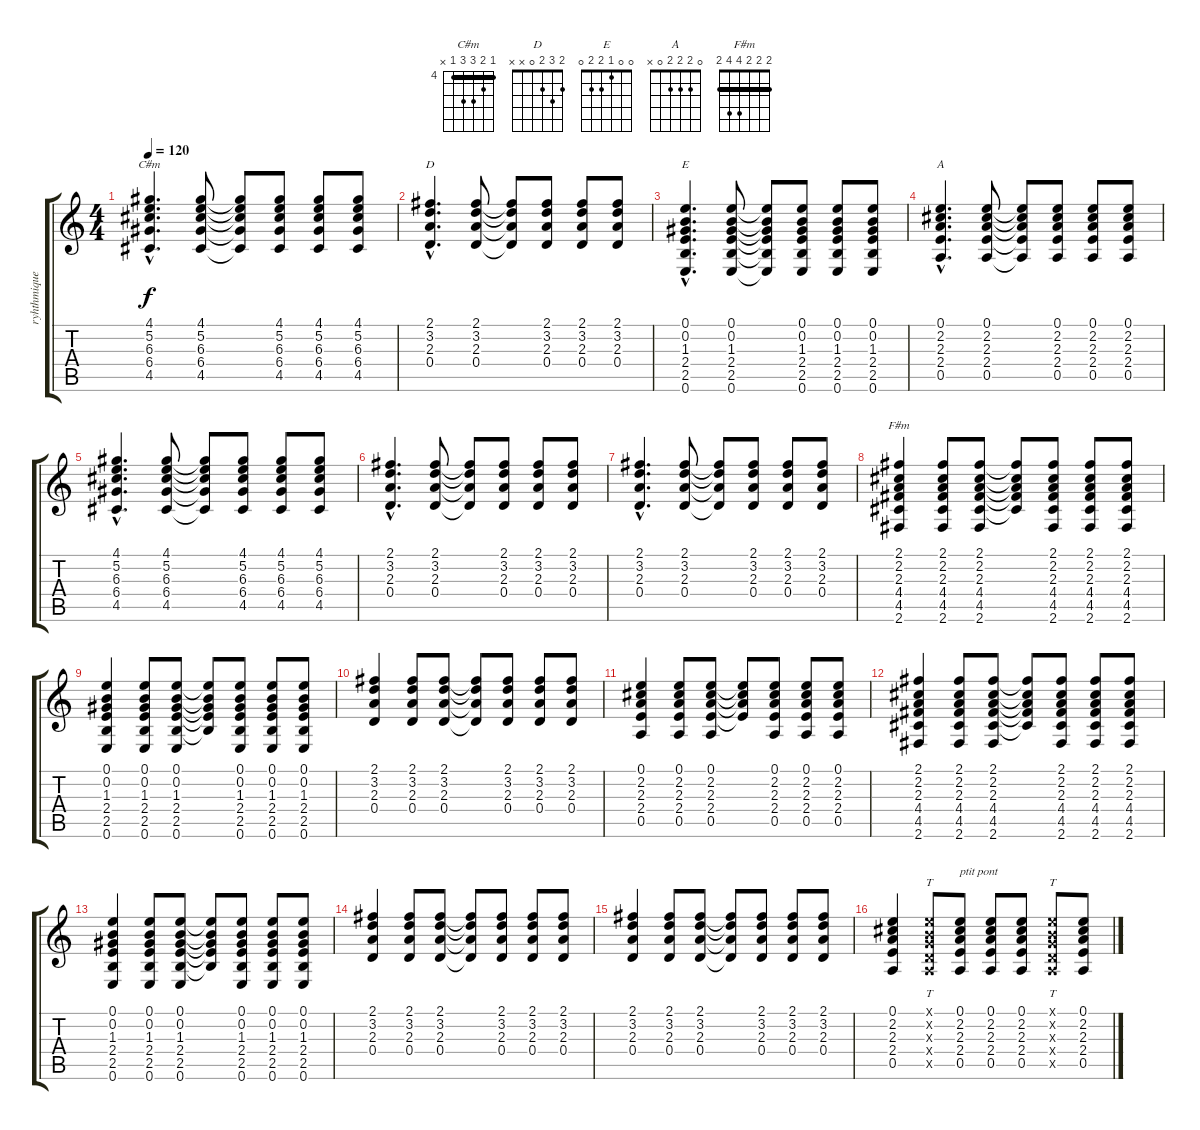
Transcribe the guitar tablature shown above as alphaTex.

\track ("ryhthmique" "ryhthmique") {instrument acousticguitarnylon}
\staff {score tabs}
\tuning (E4 B3 G3 D3 A2 E2) {hide}
\chord ("C#m" 4 5 6 6 4 x) {firstfret 4 barre 4}
\chord ("D" 2 3 2 0 x x)
\chord ("E" 0 0 1 2 2 0)
\chord ("A" 0 2 2 2 0 x)
\chord ("F#m" 2 2 2 4 4 2) {barre 2}
\ts (4 4)
\tempo 120
\clef g2
\ks c
(4.1{hac} 5.2{hac} 6.3{hac} 6.4{hac} 4.5{hac}).4{d ch "C#m" dy f} (4.1 5.2 6.3 6.4 4.5).8 (4.1{t} 5.2{t} 6.3{t} 6.4{t} 4.5{t}).8 (4.1 5.2 6.3 6.4 4.5).8 (4.1 5.2 6.3 6.4 4.5).8 (4.1 5.2 6.3 6.4 4.5).8 |
(2.1{hac} 3.2{hac} 2.3{hac} 0.4{hac}).4{d ch "D"} (2.1 3.2 2.3 0.4).8 (2.1{t} 3.2{t} 2.3{t} 0.4{t}).8 (2.1 3.2 2.3 0.4).8 (2.1 3.2 2.3 0.4).8 (2.1 3.2 2.3 0.4).8 |
(0.1{hac} 0.2{hac} 1.3{hac} 2.4{hac} 2.5{hac} 0.6{hac}).4{d ch "E"} (0.1 0.2 1.3 2.4 2.5 0.6).8 (0.1{t} 0.2{t} 1.3{t} 2.4{t} 2.5{t} 0.6{t}).8 (0.1 0.2 1.3 2.4 2.5 0.6).8 (0.1 0.2 1.3 2.4 2.5 0.6).8 (0.1 0.2 1.3 2.4 2.5 0.6).8 |
(0.1{hac} 2.2{hac} 2.3{hac} 2.4{hac} 0.5{hac}).4{d ch "A"} (0.1 2.2 2.3 2.4 0.5).8 (0.1{t} 2.2{t} 2.3{t} 2.4{t} 0.5{t}).8 (0.1 2.2 2.3 2.4 0.5).8 (0.1 2.2 2.3 2.4 0.5).8 (0.1 2.2 2.3 2.4 0.5).8 |
(4.1{hac} 5.2{hac} 6.3{hac} 6.4{hac} 4.5{hac}).4{d} (4.1 5.2 6.3 6.4 4.5).8 (4.1{t} 5.2{t} 6.3{t} 6.4{t} 4.5{t}).8 (4.1 5.2 6.3 6.4 4.5).8 (4.1 5.2 6.3 6.4 4.5).8 (4.1 5.2 6.3 6.4 4.5).8 |
(2.1{hac} 3.2{hac} 2.3{hac} 0.4{hac}).4{d} (2.1 3.2 2.3 0.4).8 (2.1{t} 3.2{t} 2.3{t} 0.4{t}).8 (2.1 3.2 2.3 0.4).8 (2.1 3.2 2.3 0.4).8 (2.1 3.2 2.3 0.4).8 |
(2.1{hac} 3.2{hac} 2.3{hac} 0.4{hac}).4{d} (2.1 3.2 2.3 0.4).8 (2.1{t} 3.2{t} 2.3{t} 0.4{t}).8 (2.1 3.2 2.3 0.4).8 (2.1 3.2 2.3 0.4).8 (2.1 3.2 2.3 0.4).8 |
(2.1 2.2 2.3 4.4 4.5 2.6).4{ch "F#m"} (2.1 2.2 2.3 4.4 4.5 2.6).8 (2.1 2.2 2.3 4.4 4.5 2.6).8 (2.1{t} 2.2{t} 2.3{t} 4.4{t} 4.5{t}).8 (2.1 2.2 2.3 4.4 4.5 2.6).8 (2.1 2.2 2.3 4.4 4.5 2.6).8 (2.1 2.2 2.3 4.4 4.5 2.6).8 |
(0.1 0.2 1.3 2.4 2.5 0.6).4 (0.1 0.2 1.3 2.4 2.5 0.6).8 (0.1 0.2 1.3 2.4 2.5 0.6).8 (0.1{t} 0.2{t} 1.3{t} 2.4{t} 2.5{t}).8 (0.1 0.2 1.3 2.4 2.5 0.6).8 (0.1 0.2 1.3 2.4 2.5 0.6).8 (0.1 0.2 1.3 2.4 2.5 0.6).8 |
(2.1 3.2 2.3 0.4).4 (2.1 3.2 2.3 0.4).8 (2.1 3.2 2.3 0.4).8 (2.1{t} 3.2{t} 2.3{t} 0.4{t}).8 (2.1 3.2 2.3 0.4).8 (2.1 3.2 2.3 0.4).8 (2.1 3.2 2.3 0.4).8 |
(0.1 2.2 2.3 2.4 0.5).4 (0.1 2.2 2.3 2.4 0.5).8 (0.1 2.2 2.3 2.4 0.5).8 (0.1{t} 2.2{t} 2.3{t} 2.4{t}).8 (0.1 2.2 2.3 2.4 0.5).8 (0.1 2.2 2.3 2.4 0.5).8 (0.1 2.2 2.3 2.4 0.5).8 |
(2.1 2.2 2.3 4.4 4.5 2.6).4 (2.1 2.2 2.3 4.4 4.5 2.6).8 (2.1 2.2 2.3 4.4 4.5 2.6).8 (2.1{t} 2.2{t} 2.3{t} 4.4{t} 4.5{t}).8 (2.1 2.2 2.3 4.4 4.5 2.6).8 (2.1 2.2 2.3 4.4 4.5 2.6).8 (2.1 2.2 2.3 4.4 4.5 2.6).8 |
(0.1 0.2 1.3 2.4 2.5 0.6).4 (0.1 0.2 1.3 2.4 2.5 0.6).8 (0.1 0.2 1.3 2.4 2.5 0.6).8 (0.1{t} 0.2{t} 1.3{t} 2.4{t} 2.5{t}).8 (0.1 0.2 1.3 2.4 2.5 0.6).8 (0.1 0.2 1.3 2.4 2.5 0.6).8 (0.1 0.2 1.3 2.4 2.5 0.6).8 |
(2.1 3.2 2.3 0.4).4 (2.1 3.2 2.3 0.4).8 (2.1 3.2 2.3 0.4).8 (2.1{t} 3.2{t} 2.3{t} 0.4{t}).8 (2.1 3.2 2.3 0.4).8 (2.1 3.2 2.3 0.4).8 (2.1 3.2 2.3 0.4).8 |
(2.1 3.2 2.3 0.4).4 (2.1 3.2 2.3 0.4).8 (2.1 3.2 2.3 0.4).8 (2.1{t} 3.2{t} 2.3{t} 0.4{t}).8 (2.1 3.2 2.3 0.4).8 (2.1 3.2 2.3 0.4).8 (2.1 3.2 2.3 0.4).8 |
(0.1 2.2 2.3 2.4 0.5).4 (0.1{x} 0.2{x} 0.3{x} 0.4{x} 0.5{x}).8{tt} (0.1 2.2 2.3 2.4 0.5).8{txt "ptit pont"} (0.1 2.2 2.3 2.4 0.5).8 (0.1 2.2 2.3 2.4 0.5).8 (0.1{x} 0.2{x} 0.3{x} 0.4{x} 0.5{x}).8{tt} (0.1 2.2 2.3 2.4 0.5).8
